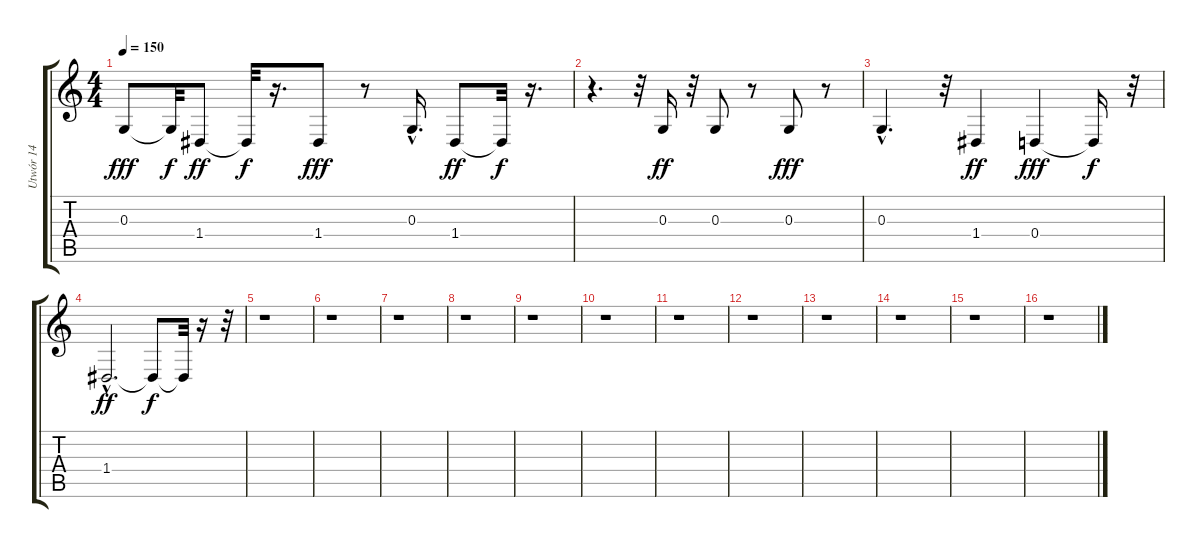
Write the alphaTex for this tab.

\track ("Utwór 14" "Utwór 14") {instrument trombone}
\staff {score tabs}
\tuning (E4 B3 G3 D3 A2 E2) {hide}
\ts (4 4)
\tempo 150
\clef g2
\ks c
0.3.8{dy fff} 0.3{t}.32{dy f} 1.4.8{dy ff} 1.4{t}.32{dy f} r.16{d} 1.4.8{dy fff} r.8 0.3{hac}.16{d} 1.4.8{dy ff} 1.4{t}.32{dy f} r.16{d} |
r.4{d} r.32 0.3.16{dy ff} r.32 0.3.8 r.8 0.3.8{dy fff} r.8 |
0.3{hac}.4{d} r.32 1.4.4{dy ff} 0.4.4{dy fff} 0.4{t}.16{dy f} r.32 |
1.4{hac}.2{d dy ff} 1.4{t}.8{dy f} 1.4{t}.32 r.16 r.32 |
r.1 |
r.1 |
r.1 |
r.1 |
r.1 |
r.1 |
r.1 |
r.1 |
r.1 |
r.1 |
r.1 |
r.1
